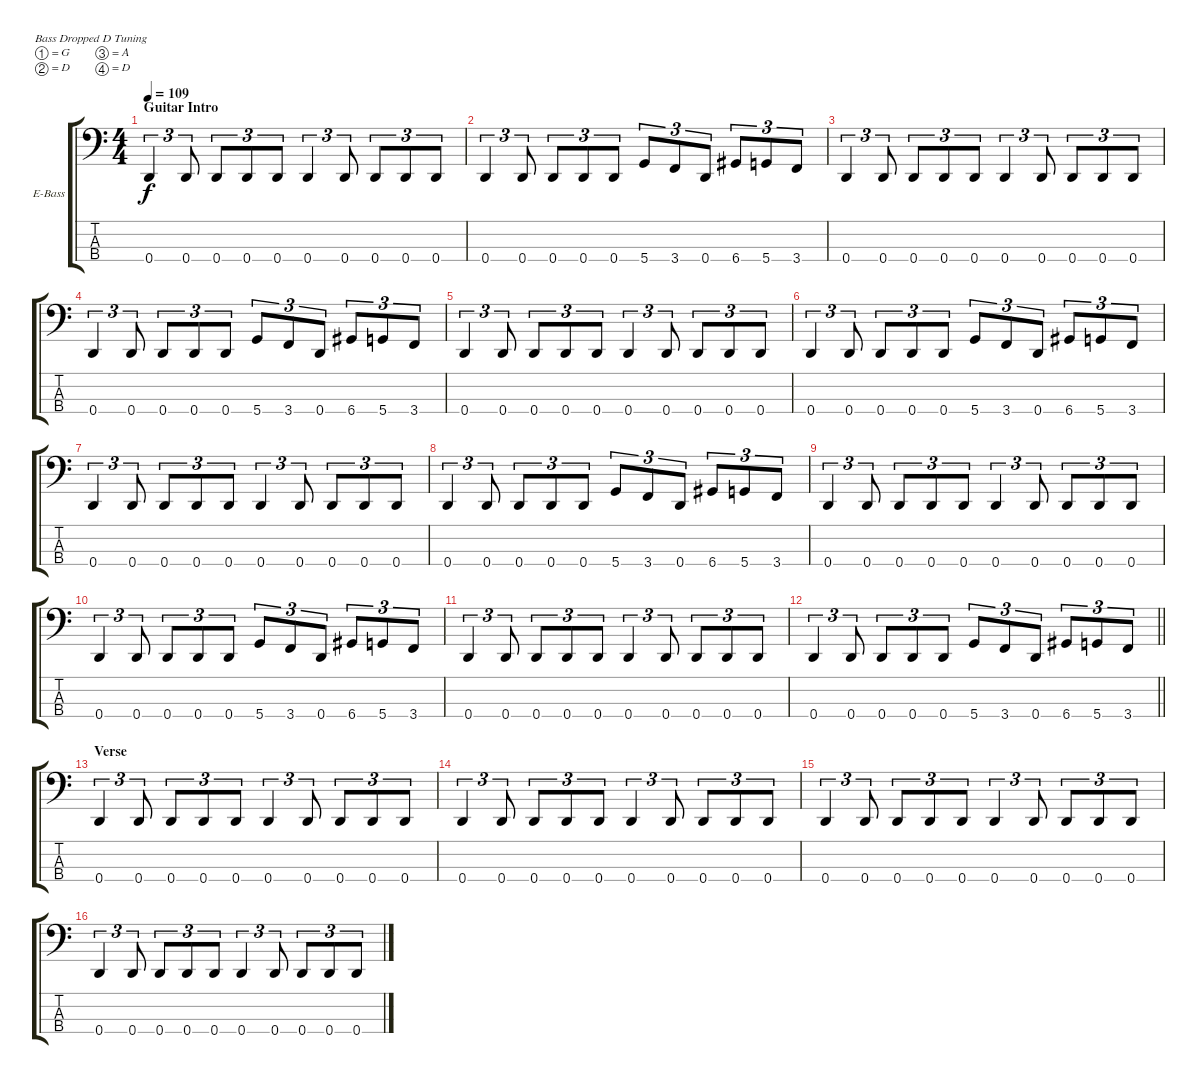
\bracketExtendMode groupsimilarinstruments
\firstSystemTrackNameOrientation horizontal
\otherSystemsTrackNameOrientation horizontal
\track ("Bass" "E-Bass") {instrument electricbassfinger}
\staff {score tabs}
\tuning (G2 D2 A1 D1)
\ts (4 4)
\section ("" "Guitar Intro")
\tempo 109
\clef f4
\ks c
0.4.4{tu (3 2) dy f} 0.4.8{tu (3 2)} 0.4.8{tu (3 2)} 0.4.8{tu (3 2)} 0.4.8{tu (3 2)} 0.4.4{tu (3 2)} 0.4.8{tu (3 2)} 0.4.8{tu (3 2)} 0.4.8{tu (3 2)} 0.4.8{tu (3 2)} |
0.4.4{tu (3 2)} 0.4.8{tu (3 2)} 0.4.8{tu (3 2)} 0.4.8{tu (3 2)} 0.4.8{tu (3 2)} 5.4.8{tu (3 2)} 3.4.8{tu (3 2)} 0.4.8{tu (3 2)} 6.4.8{tu (3 2)} 5.4.8{tu (3 2)} 3.4.8{tu (3 2)} |
0.4.4{tu (3 2)} 0.4.8{tu (3 2)} 0.4.8{tu (3 2)} 0.4.8{tu (3 2)} 0.4.8{tu (3 2)} 0.4.4{tu (3 2)} 0.4.8{tu (3 2)} 0.4.8{tu (3 2)} 0.4.8{tu (3 2)} 0.4.8{tu (3 2)} |
0.4.4{tu (3 2)} 0.4.8{tu (3 2)} 0.4.8{tu (3 2)} 0.4.8{tu (3 2)} 0.4.8{tu (3 2)} 5.4.8{tu (3 2)} 3.4.8{tu (3 2)} 0.4.8{tu (3 2)} 6.4.8{tu (3 2)} 5.4.8{tu (3 2)} 3.4.8{tu (3 2)} |
0.4.4{tu (3 2)} 0.4.8{tu (3 2)} 0.4.8{tu (3 2)} 0.4.8{tu (3 2)} 0.4.8{tu (3 2)} 0.4.4{tu (3 2)} 0.4.8{tu (3 2)} 0.4.8{tu (3 2)} 0.4.8{tu (3 2)} 0.4.8{tu (3 2)} |
0.4.4{tu (3 2)} 0.4.8{tu (3 2)} 0.4.8{tu (3 2)} 0.4.8{tu (3 2)} 0.4.8{tu (3 2)} 5.4.8{tu (3 2)} 3.4.8{tu (3 2)} 0.4.8{tu (3 2)} 6.4.8{tu (3 2)} 5.4.8{tu (3 2)} 3.4.8{tu (3 2)} |
0.4.4{tu (3 2)} 0.4.8{tu (3 2)} 0.4.8{tu (3 2)} 0.4.8{tu (3 2)} 0.4.8{tu (3 2)} 0.4.4{tu (3 2)} 0.4.8{tu (3 2)} 0.4.8{tu (3 2)} 0.4.8{tu (3 2)} 0.4.8{tu (3 2)} |
0.4.4{tu (3 2)} 0.4.8{tu (3 2)} 0.4.8{tu (3 2)} 0.4.8{tu (3 2)} 0.4.8{tu (3 2)} 5.4.8{tu (3 2)} 3.4.8{tu (3 2)} 0.4.8{tu (3 2)} 6.4.8{tu (3 2)} 5.4.8{tu (3 2)} 3.4.8{tu (3 2)} |
0.4.4{tu (3 2)} 0.4.8{tu (3 2)} 0.4.8{tu (3 2)} 0.4.8{tu (3 2)} 0.4.8{tu (3 2)} 0.4.4{tu (3 2)} 0.4.8{tu (3 2)} 0.4.8{tu (3 2)} 0.4.8{tu (3 2)} 0.4.8{tu (3 2)} |
0.4.4{tu (3 2)} 0.4.8{tu (3 2)} 0.4.8{tu (3 2)} 0.4.8{tu (3 2)} 0.4.8{tu (3 2)} 5.4.8{tu (3 2)} 3.4.8{tu (3 2)} 0.4.8{tu (3 2)} 6.4.8{tu (3 2)} 5.4.8{tu (3 2)} 3.4.8{tu (3 2)} |
0.4.4{tu (3 2)} 0.4.8{tu (3 2)} 0.4.8{tu (3 2)} 0.4.8{tu (3 2)} 0.4.8{tu (3 2)} 0.4.4{tu (3 2)} 0.4.8{tu (3 2)} 0.4.8{tu (3 2)} 0.4.8{tu (3 2)} 0.4.8{tu (3 2)} |
\barLineRight lightlight
0.4.4{tu (3 2)} 0.4.8{tu (3 2)} 0.4.8{tu (3 2)} 0.4.8{tu (3 2)} 0.4.8{tu (3 2)} 5.4.8{tu (3 2)} 3.4.8{tu (3 2)} 0.4.8{tu (3 2)} 6.4.8{tu (3 2)} 5.4.8{tu (3 2)} 3.4.8{tu (3 2)} |
\section ("" "Verse")
0.4.4{tu (3 2)} 0.4.8{tu (3 2)} 0.4.8{tu (3 2)} 0.4.8{tu (3 2)} 0.4.8{tu (3 2)} 0.4.4{tu (3 2)} 0.4.8{tu (3 2)} 0.4.8{tu (3 2)} 0.4.8{tu (3 2)} 0.4.8{tu (3 2)} |
0.4.4{tu (3 2)} 0.4.8{tu (3 2)} 0.4.8{tu (3 2)} 0.4.8{tu (3 2)} 0.4.8{tu (3 2)} 0.4.4{tu (3 2)} 0.4.8{tu (3 2)} 0.4.8{tu (3 2)} 0.4.8{tu (3 2)} 0.4.8{tu (3 2)} |
0.4.4{tu (3 2)} 0.4.8{tu (3 2)} 0.4.8{tu (3 2)} 0.4.8{tu (3 2)} 0.4.8{tu (3 2)} 0.4.4{tu (3 2)} 0.4.8{tu (3 2)} 0.4.8{tu (3 2)} 0.4.8{tu (3 2)} 0.4.8{tu (3 2)} |
0.4.4{tu (3 2)} 0.4.8{tu (3 2)} 0.4.8{tu (3 2)} 0.4.8{tu (3 2)} 0.4.8{tu (3 2)} 0.4.4{tu (3 2)} 0.4.8{tu (3 2)} 0.4.8{tu (3 2)} 0.4.8{tu (3 2)} 0.4.8{tu (3 2)}
